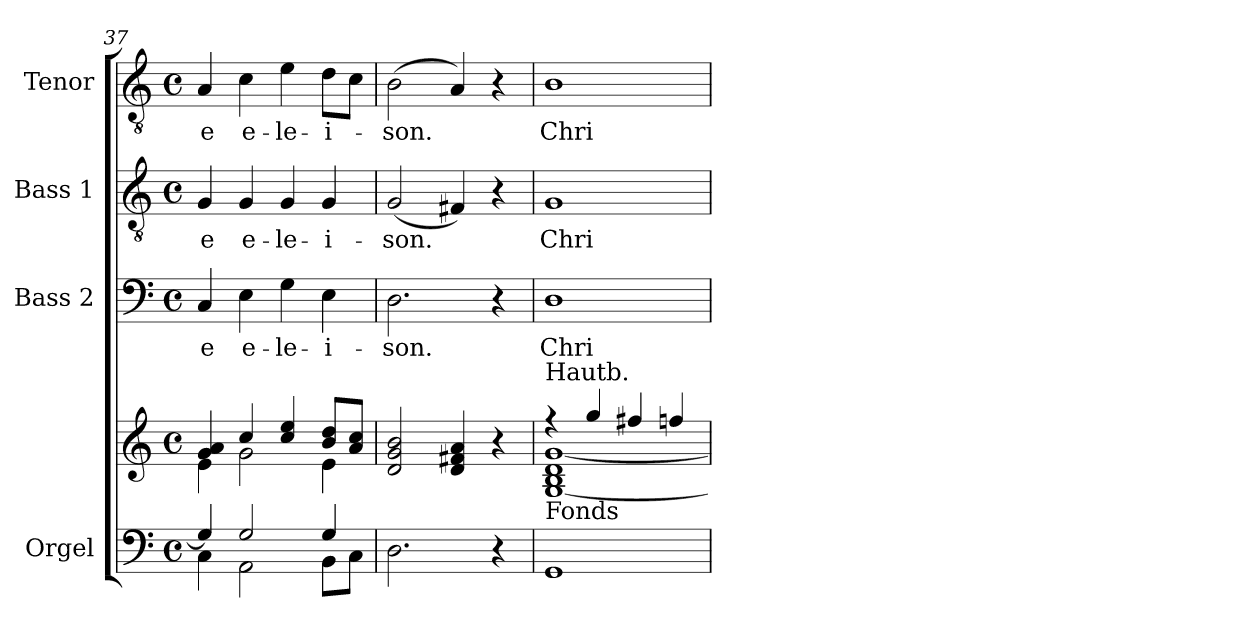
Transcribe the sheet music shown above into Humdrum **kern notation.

**kern	**kern	**kern	**text	**kern	**text	**kern	**text
*part4	*part4	*part3	*part3	*part2	*part2	*part1	*part1
*staff5	*staff4	*staff3	*staff3	*staff2	*staff2	*staff1	*staff1
*I"Orgel	*	*I"Bass 2	*	*I"Bass 1	*	*I"Tenor	*
*I'Org.	*	*I'B. 2	*	*I'B. 1	*	*I'T.	*
*clefF4	*clefG2	*clefF4	*	*clefGv2	*	*clefGv2	*
*k[]	*k[]	*k[]	*	*k[]	*	*k[]	*
*C:	*C:	*C:	*	*C:	*	*C:	*
*M4/4	*M4/4	*M4/4	*	*M4/4	*	*M4/4	*
*met(c)	*met(c)	*met(c)	*	*met(c)	*	*met(c)	*
=37	=37	=37	=37	=37	=37	=37	=37
*^	*^	*	*	*	*	*	*
!	!	!	!	!	!LO:LY:b	!	!LO:LY:b	!	!LO:LY:b
4G/]	4C\	4g/ 4a/	4e\	4C/	-e	4G/	-e	4A/	-e
!	!	!	!	!	!LO:LY:b	!	!LO:LY:b	!	!LO:LY:b
2G/	2AA\	4cc/	2g\	4E\	e-	4G/	e-	4c\	e-
!	!	!	!	!	!LO:LY:b	!	!LO:LY:b	!	!LO:LY:b
.	.	4cc/ 4ee/	.	4G\	-le-	4G/	-le-	4e\	-le-
!	!	!	!	!	!LO:LY:b	!	!LO:LY:b	!	!LO:LY:b
4G/	8BB\L	8b/ 8dd/L	4e\	4E\	-i-	4G/	-i-	8d\L	-i-
.	8C\J	8a/ 8cc/J	.	.	.	.	.	8c\J	.
*	*	*v	*v	*	*	*	*	*	*
=38	=38	=38	=38	=38	=38	=38	=38	=38
!	!	!	!	!LO:LY:b	!	!LO:LY:b	!	!LO:LY:b
*v	*v	*	*	*	*	*	*	*
2.D\	2d/ 2g/ 2b/	2.D\	-son.	(<2G/	-son.	(>2B\	-son.
.	4d/ 4f#X/ 4a/	.	.	4F#X/)	.	4A/)	.
4r	4r	4r	.	4r	.	4r	.
=39	=39	=39	=39	=39	=39	=39	=39
*	*^	*	*	*	*	*	*
!	!LO:TX:a:t=Hautb.	!	!	!	!	!	!	!
!	!LO:TX:b:t=Fonds	!	!	!	!	!	!	!
!	!	!	!	!LO:LY:b	!	!LO:LY:b	!	!LO:LY:b
1GG	4rff	[<1G 1B 1d [<1g	1D	Chri-	1G	Chri-	1B	Chri-
.	4gg/	.	.	.	.	.	.	.
.	4ff#X/	.	.	.	.	.	.	.
.	4ffn/	.	.	.	.	.	.	.
*	*v	*v	*	*	*	*	*	*
=	=	=	=	=	=	=	=
*-	*-	*-	*-	*-	*-	*-	*-
